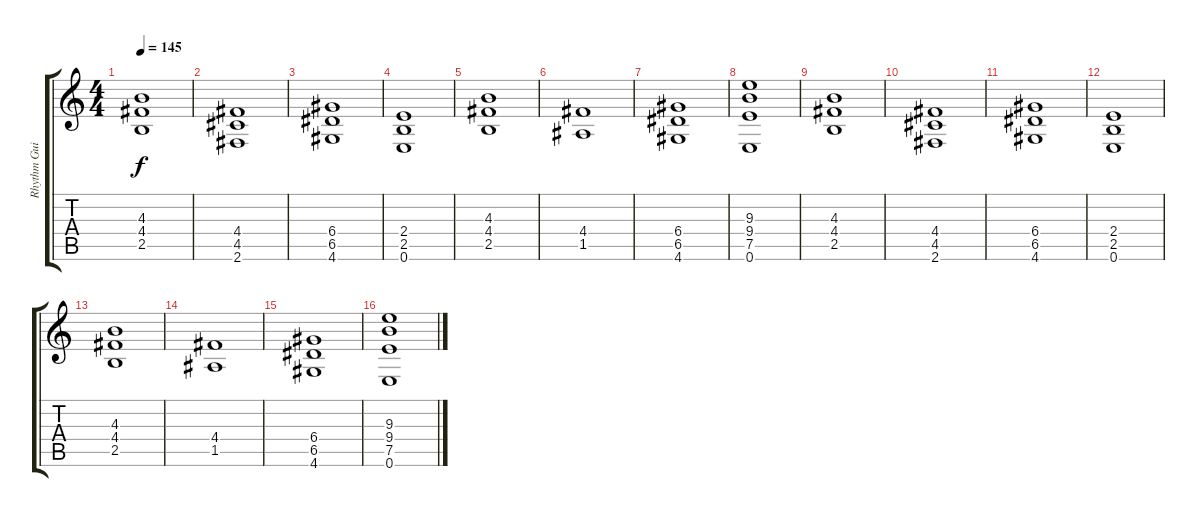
\track ("Rhythm Guitar" "Rhythm Gui") {instrument overdrivenguitar}
\staff {score tabs}
\tuning (E4 B3 G3 D3 A2 E2) {hide}
\ts (4 4)
\tempo 145
\clef g2
\ks c
(4.3 4.4 2.5).1{dy f} |
(4.4 4.5 2.6).1 |
(6.4 6.5 4.6).1 |
(2.4 2.5 0.6).1 |
(4.3 4.4 2.5).1 |
(4.4 1.5).1 |
(6.4 6.5 4.6).1 |
(9.3 9.4 7.5 0.6).1 |
(4.3 4.4 2.5).1 |
(4.4 4.5 2.6).1 |
(6.4 6.5 4.6).1 |
(2.4 2.5 0.6).1 |
(4.3 4.4 2.5).1 |
(4.4 1.5).1 |
(6.4 6.5 4.6).1 |
(9.3 9.4 7.5 0.6).1
